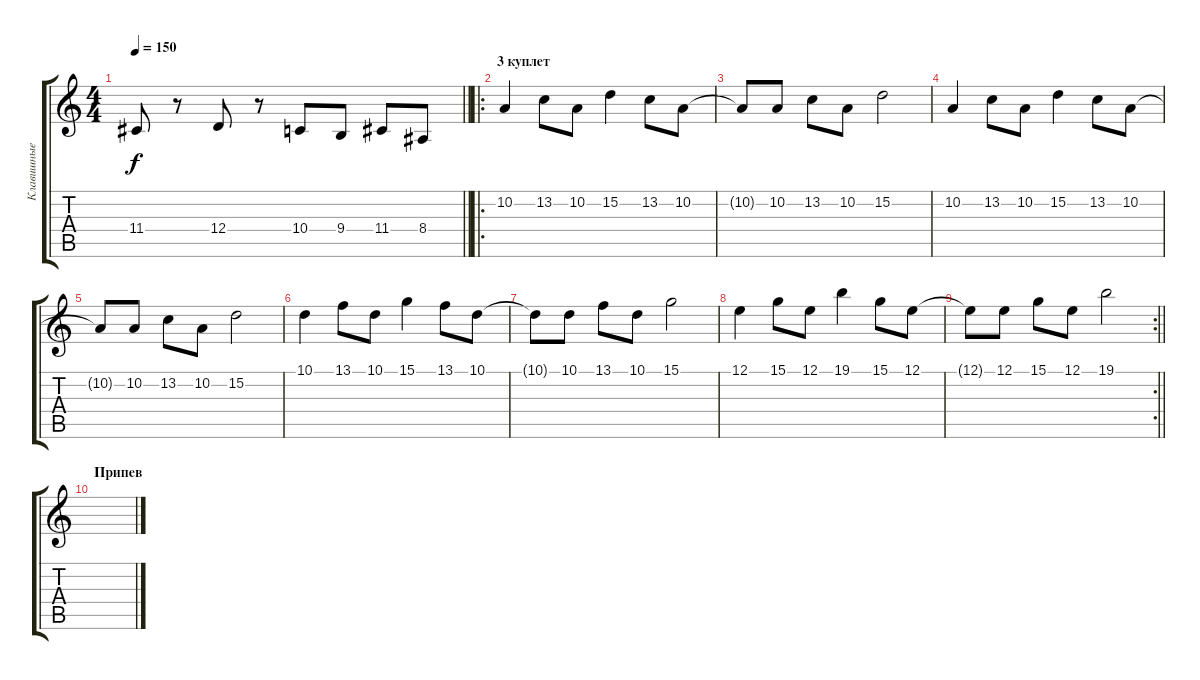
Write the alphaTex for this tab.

\track ("Клавишные 3" "Клавишные ") {instrument lead2sawtooth}
\staff {score tabs}
\tuning (E4 B3 G3 D3 A2 E2) {hide}
\ts (4 4)
\tempo 150
\clef g2
\barLineRight lightlight
\ks c
11.4.8{dy f} r.8 12.4.8 r.8 10.4.8 9.4.8 11.4.8 8.4.8 |
\ro
\section ("" "3 куплет")
10.2.4{volume 11 instrument accordion} 13.2.8 10.2.8 15.2.4 13.2.8 10.2.8 |
10.2{t}.8 10.2.8 13.2.8 10.2.8 15.2.2 |
10.2.4 13.2.8 10.2.8 15.2.4 13.2.8 10.2.8 |
10.2{t}.8 10.2.8 13.2.8 10.2.8 15.2.2 |
10.1.4 13.1.8 10.1.8 15.1.4 13.1.8 10.1.8 |
10.1{t}.8 10.1.8 13.1.8 10.1.8 15.1.2 |
12.1.4 15.1.8 12.1.8 19.1.4 15.1.8 12.1.8 |
\rc 2
\barLineRight lightlight
12.1{t}.8 12.1.8 15.1.8 12.1.8 19.1.2 |
\section ("" "Припев")
